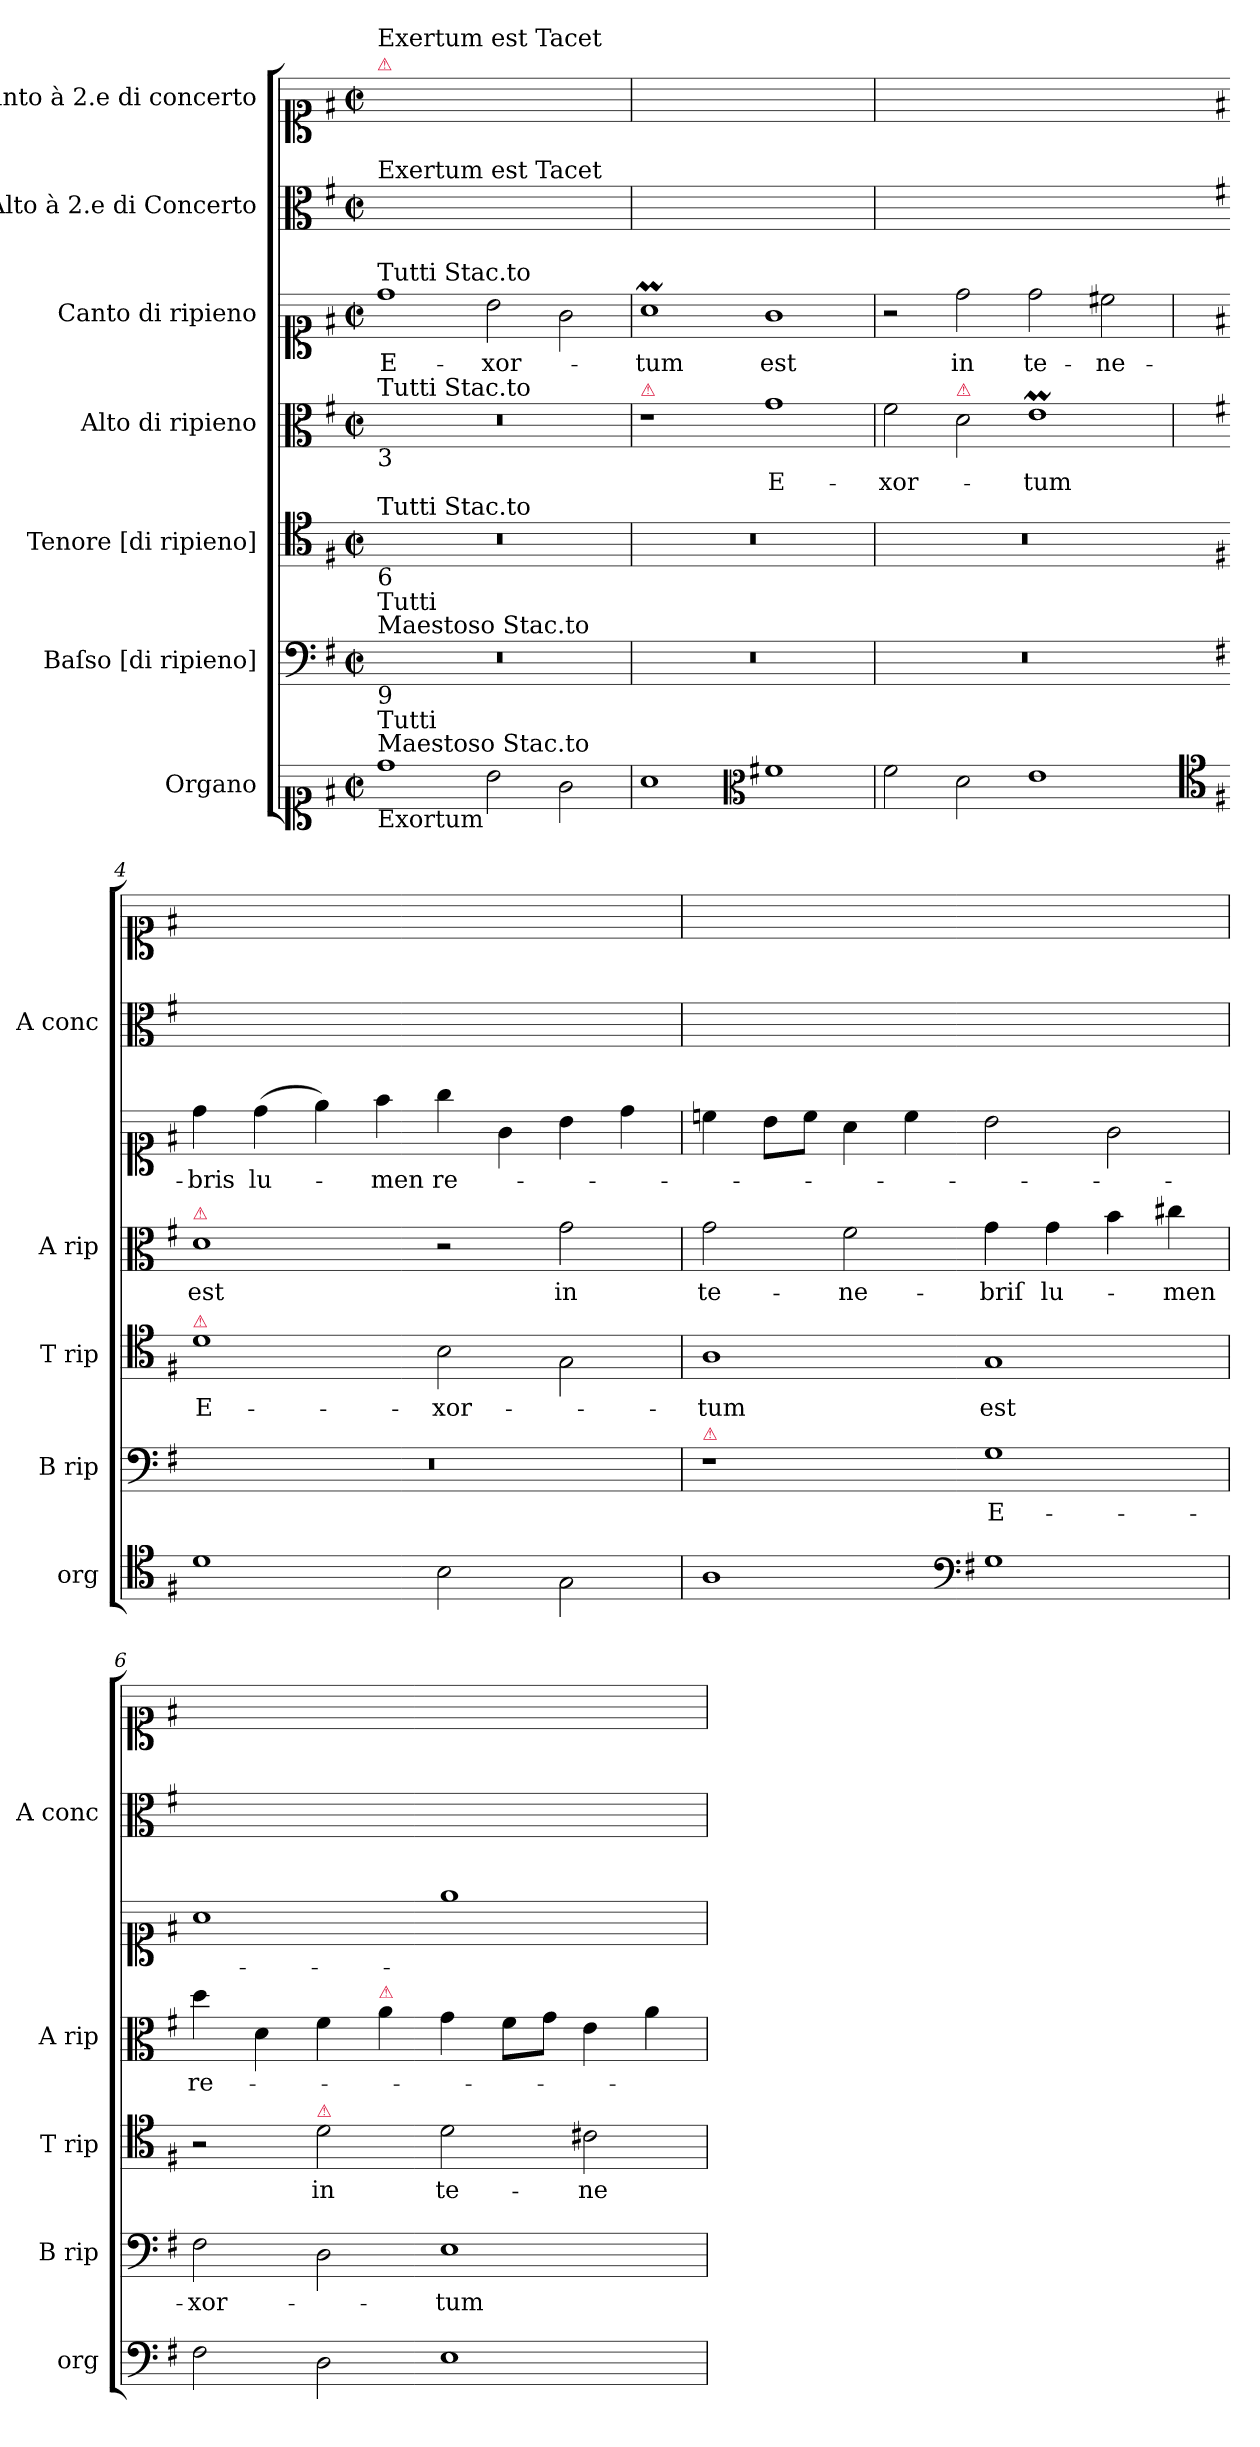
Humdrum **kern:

**kern	**kern	**text	**kern	**text	**kern	**text	**kern	**text	**kern	**kern
*part7	*part6	*part6	*part5	*part5	*part4	*part4	*part3	*part3	*part2	*part1
*staff7	*staff6	*staff6	*staff5	*staff5	*staff4	*staff4	*staff3	*staff3	*staff2	*staff1
*I"Organo	*I"Baſso [di ripieno]	*	*I"Tenore [di ripieno]	*	*I"Alto di ripieno	*	*I"Canto di ripieno	*	*I"Alto à 2.e di Concerto	*I"Canto à 2.e di concerto
*I'org	*I'B rip	*	*I'T rip	*	*I'A rip	*	*	*	*I'A conc	*
*clefC1	*clefF4	*	*clefC4	*	*clefC3	*	*clefC1	*	*clefC3	*clefC1
*k[f#]	*k[f#]	*	*k[f#]	*	*k[f#]	*	*k[f#]	*	*k[f#]	*k[f#]
*M2/1	*M2/1	*	*M2/1	*	*M2/1	*	*M2/1	*	*M2/1	*M2/1
*met(c|)	*met(c|)	*	*met(c|)	*	*met(c|)	*	*met(c|)	*	*met(c|)	*met(c|)
=1	=1	=1	=1	=1	=1	=1	=1	=1	=1	=1
!	!	!	!	!	!	!	!	!	!	!LO:TX:a:color=crimson:t=⚠
!	!	!	!	!	!	!	!	!	!	!LO:TX:a:t=Exertum est Tacet
!	!	!	!	!	!	!	!	!	!LO:TX:a:t=Exertum est Tacet	!
!	!	!	!	!	!	!	!LO:TX:a:t=Tutti Stac.to	!	!	!
!	!	!	!	!	!LO:TX:a:t=Tutti Stac.to	!	!	!	!	!
!	!	!	!	!	!LO:TX:b:t=3	!	!	!	!	!
!	!	!	!LO:TX:a:t=Tutti Stac.to	!	!	!	!	!	!	!
!	!	!	!LO:TX:b:t=6	!	!	!	!	!	!	!
!	!LO:TX:a:t=Tutti \nMaestoso Stac.to	!	!	!	!	!	!	!	!	!
!	!LO:TX:b:t=9	!	!	!	!	!	!	!	!	!
!LO:TX:a:t=Tutti \nMaestoso Stac.to	!	!	!	!	!	!	!	!	!	!
!LO:TX:b:t=Exortum	!	!	!	!	!	!	!	!	!	!
1dd	0r	.	0r	.	0r	.	1dd	E-	0ryy	0ryy
2b\	.	.	.	.	.	.	2b\	-xor-	.	.
2g\	.	.	.	.	.	.	2g\	.	.	.
=2	=2	=2	=2	=2	=2	=2	=2	=2	=2	=2
!	!	!	!	!	!LO:TX:a:color=crimson:t=⚠	!	!	!	!	!
1a	0r	.	0r	.	1r	.	1aM	-tum	0ryy	0ryy
*clefC3	*	*	*	*	*	*	*	*	*	*
*k[f#]	*	*	*	*	*	*	*	*	*	*
1f#	.	.	.	.	1g	E-	1g	est	.	.
=3	=3	=3	=3	=3	=3	=3	=3	=3	=3	=3
2f#\	0r	.	0r	.	2f#\	-xor-	2r	.	0ryy	0ryy
!	!	!	!	!	!LO:TX:a:color=crimson:t=⚠	!	!	!	!	!
2d\	.	.	.	.	2d\	.	2dd\	in	.	.
1e	.	.	.	.	1eM	-tum	2dd\	te-	.	.
.	.	.	.	.	.	.	2cc#X\	-ne-	.	.
=4-	=4	=4	=4	=4	=4	=4	=4	=4	=4	=4
*clefC4	*	*	*	*	*	*	*	*	*	*
*k[f#]	*	*	*	*	*	*	*	*	*	*
!	!	!	!	!	!LO:TX:a:color=crimson:t=⚠	!	!	!	!	!
!	!	!	!LO:TX:a:color=crimson:t=⚠	!	!	!	!	!	!	!
1d	0r	.	1d	E-	1d	est	4dd\	-bris	0ryy	0ryy
.	.	.	.	.	.	.	(4dd\	lu-	.	.
.	.	.	.	.	.	.	4ee\)	.	.	.
.	.	.	.	.	.	.	4ff#\	-men	.	.
2B\	.	.	2B\	-xor-	2r	.	4gg\	re-	.	.
.	.	.	.	.	.	.	4g\	.	.	.
2G\	.	.	2G\	.	2g\	in	4b\	.	.	.
.	.	.	.	.	.	.	4dd\	.	.	.
=5	=5	=5	=5	=5	=5	=5	=5	=5	=5	=5
!	!LO:TX:a:color=crimson:t=⚠	!	!	!	!	!	!	!	!	!
1A	1r	.	1A	-tum	2g\	te-	4ccn\	.	0ryy	0ryy
.	.	.	.	.	.	.	8b\L	.	.	.
.	.	.	.	.	.	.	8cc\J	.	.	.
.	.	.	.	.	2f#\	-ne-	4a\	.	.	.
.	.	.	.	.	.	.	4cc\	.	.	.
*clefF4	*	*	*	*	*	*	*	*	*	*
*k[f#]	*	*	*	*	*	*	*	*	*	*
1G	1G	E-	1G	est	4g\	-briſ	2b\	.	.	.
.	.	.	.	.	4g\	lu-	.	.	.	.
.	.	.	.	.	4b\	.	2g\	.	.	.
.	.	.	.	.	4cc#X\	-men	.	.	.	.
=6	=6	=6	=6	=6	=6	=6	=6	=6	=6	=6
2F#\	2F#\	-xor-	2r	.	4dd\	re-	1a	.	0ryy	0ryy
.	.	.	.	.	4d\	.	.	.	.	.
!	!	!	!LO:TX:a:color=crimson:t=⚠	!	!	!	!	!	!	!
2D\	2D\	.	2d\	in	4f#\	.	.	.	.	.
!	!	!	!	!	!LO:TX:a:color=crimson:t=⚠	!	!	!	!	!
.	.	.	.	.	4a\	.	.	.	.	.
1E	1E	-tum	2d\	te-	4g\	.	1ee	.	.	.
.	.	.	.	.	8f#\L	.	.	.	.	.
.	.	.	.	.	8g\J	.	.	.	.	.
.	.	.	2c#X\	-ne-	4e\	.	.	.	.	.
.	.	.	.	.	4a\	.	.	.	.	.
=	=	=	=	=	=	=	=	=	=	=
*-	*-	*-	*-	*-	*-	*-	*-	*-	*-	*-
